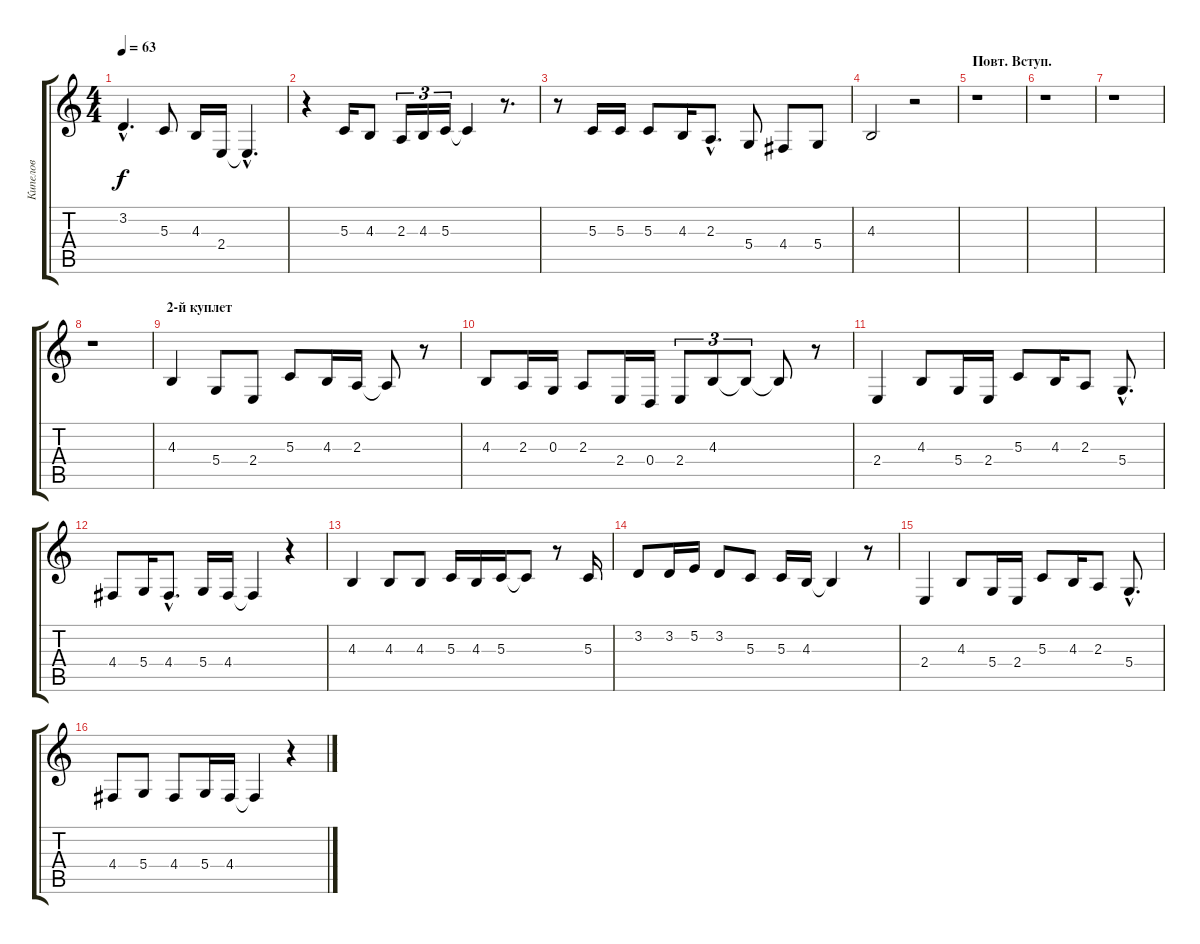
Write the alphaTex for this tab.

\track ("Кипелов" "Кипелов") {instrument cello}
\staff {score tabs}
\tuning (E4 B3 G3 D3 A2 E2) {hide}
\ts (4 4)
\tempo 63
\clef g2
\ks c
3.2{hac}.4{d dy f} 5.3.8 4.3.16 2.4.16 2.4{hac t}.4{d} |
r.4 5.3.16 4.3.8 2.3.16{tu (3 2)} 4.3.16{tu (3 2)} 5.3.16{tu (3 2)} 5.3{t}.4 r.8{d} |
r.8 5.3.16 5.3.16 5.3.8 4.3.16 2.3{hac}.8{d} 5.4.8 4.4.8 5.4.8 |
4.3.2 r.2 |
\section ("" "Повт. Вступ.")
r.1 |
r.1 |
r.1 |
r.1 |
\section ("" "2-й куплет")
4.3.4 5.4.8 2.4.8 5.3.8 4.3.16 2.3.16 2.3{t}.8 r.8 |
4.3.8 2.3.16 0.3.16 2.3.8 2.4.16 0.4.16 2.4.8{tu (3 2)} 4.3.8{tu (3 2)} 4.3{t}.8{tu (3 2)} 4.3{t}.8 r.8 |
2.4.4 4.3.8 5.4.16 2.4.16 5.3.8 4.3.16 2.3.8 5.4{hac}.8{d} |
4.4.8 5.4.16 4.4{hac}.8{d} 5.4.16 4.4.16 4.4{t}.4 r.4 |
4.3.4 4.3.8 4.3.8 5.3.16 4.3.16 5.3.16 5.3{t}.8 r.8 5.3.16 |
3.2.8 3.2.16 5.2.16 3.2.8 5.3.8 5.3.16 4.3.16 4.3{t}.4 r.8 |
2.4.4 4.3.8 5.4.16 2.4.16 5.3.8 4.3.16 2.3.8 5.4{hac}.8{d} |
4.4.8 5.4.8 4.4.8 5.4.16 4.4.16 4.4{t}.4 r.4
